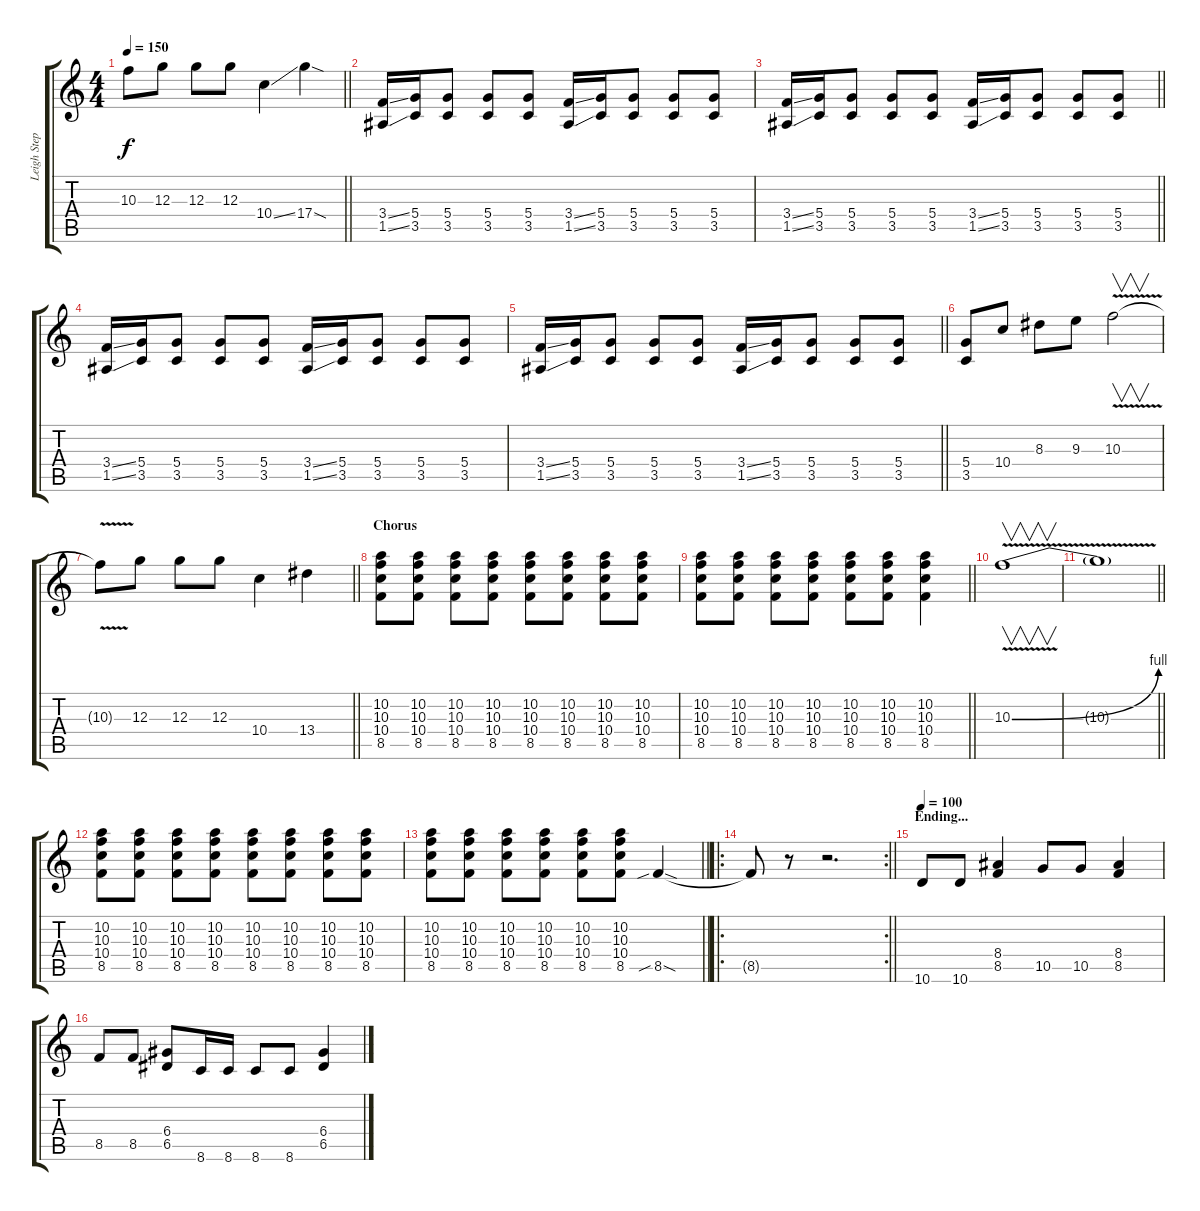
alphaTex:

\track ("Leigh Stephens" "Leigh Step") {instrument overdrivenguitar}
\staff {score tabs}
\tuning (E4 B3 G3 D3 A2 E2) {hide}
\ts (4 4)
\tempo 150
\clef g2
\barLineRight lightlight
\ks c
10.3{t}.8{dy f} 12.3.8 12.3.8 12.3.8 10.4{ss}.4 17.4{sod}.4 |
(3.4{ss} 1.5{ss}).16 (5.4 3.5).16 (5.4 3.5).8 (5.4 3.5).8 (5.4 3.5).8 (3.4{ss} 1.5{ss}).16 (5.4 3.5).16 (5.4 3.5).8 (5.4 3.5).8 (5.4 3.5).8 |
\barLineRight lightlight
(3.4{ss} 1.5{ss}).16 (5.4 3.5).16 (5.4 3.5).8 (5.4 3.5).8 (5.4 3.5).8 (3.4{ss} 1.5{ss}).16 (5.4 3.5).16 (5.4 3.5).8 (5.4 3.5).8 (5.4 3.5).8 |
(3.4{ss} 1.5{ss}).16 (5.4 3.5).16 (5.4 3.5).8 (5.4 3.5).8 (5.4 3.5).8 (3.4{ss} 1.5{ss}).16 (5.4 3.5).16 (5.4 3.5).8 (5.4 3.5).8 (5.4 3.5).8 |
\barLineRight lightlight
(3.4{ss} 1.5{ss}).16 (5.4 3.5).16 (5.4 3.5).8 (5.4 3.5).8 (5.4 3.5).8 (3.4{ss} 1.5{ss}).16 (5.4 3.5).16 (5.4 3.5).8 (5.4 3.5).8 (5.4 3.5).8 |
(5.4 3.5).8 10.4.8 8.3.8 9.3.8 10.3{v}.2{v} |
\barLineRight lightlight
10.3{t}.8 12.3.8 12.3.8 12.3.8 10.4.4 13.4.4 |
\section ("" "Chorus")
(10.2 10.3 10.4 8.5).8 (10.2 10.3 10.4 8.5).8 (10.2 10.3 10.4 8.5).8 (10.2 10.3 10.4 8.5).8 (10.2 10.3 10.4 8.5).8 (10.2 10.3 10.4 8.5).8 (10.2 10.3 10.4 8.5).8 (10.2 10.3 10.4 8.5).8 |
\barLineRight lightlight
(10.2 10.3 10.4 8.5).8 (10.2 10.3 10.4 8.5).8 (10.2 10.3 10.4 8.5).8 (10.2 10.3 10.4 8.5).8 (10.2 10.3 10.4 8.5).8 (10.2 10.3 10.4 8.5).8 (10.2 10.3 10.4 8.5).4 |
10.3{be (bend 0 0 60 4) v}.1{v} |
\barLineRight lightlight
10.3{t}.1 |
(10.2 10.3 10.4 8.5).8 (10.2 10.3 10.4 8.5).8 (10.2 10.3 10.4 8.5).8 (10.2 10.3 10.4 8.5).8 (10.2 10.3 10.4 8.5).8 (10.2 10.3 10.4 8.5).8 (10.2 10.3 10.4 8.5).8 (10.2 10.3 10.4 8.5).8 |
\barLineRight lightlight
(10.2 10.3 10.4 8.5).8 (10.2 10.3 10.4 8.5).8 (10.2 10.3 10.4 8.5).8 (10.2 10.3 10.4 8.5).8 (10.2 10.3 10.4 8.5).8 (10.2 10.3 10.4 8.5).8 8.5{sib sod}.4 |
\ro
\rc 2
\barLineRight lightlight
8.5{t}.8 r.8 r.2{d} |
\section ("" "Ending...")
\tempo 100
10.6.8 10.6.8 (8.4 8.5).4 10.5.8 10.5.8 (8.4 8.5).4 |
8.5.8 8.5.8 (6.4 6.5).8 8.6.16 8.6.16 8.6.8 8.6.8 (6.4 6.5).4
